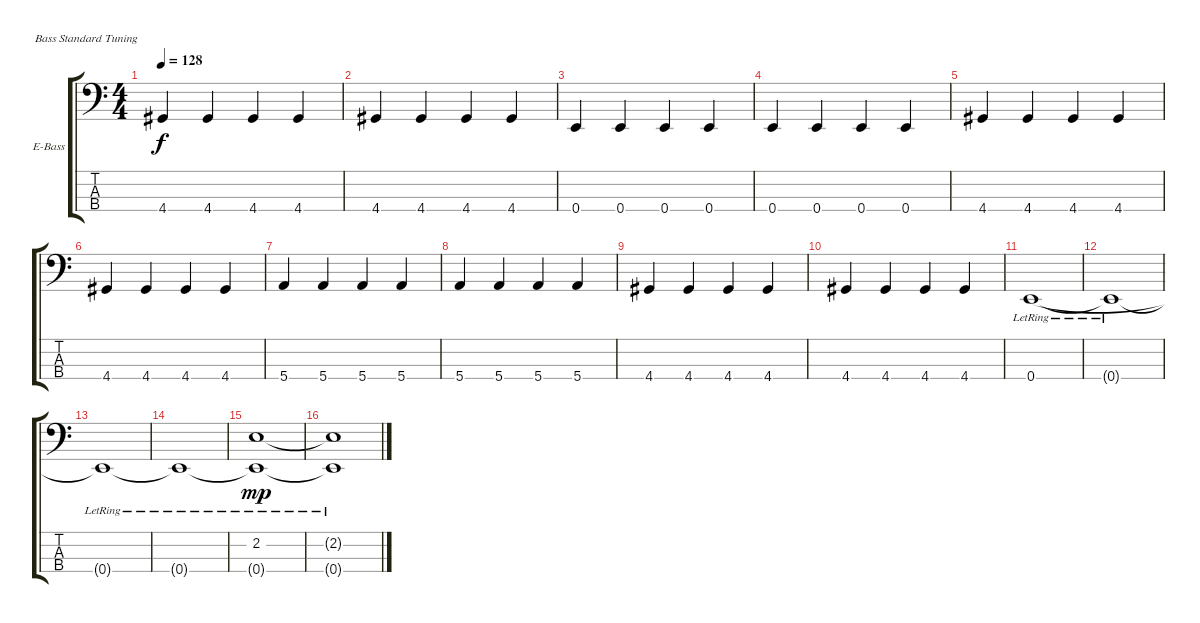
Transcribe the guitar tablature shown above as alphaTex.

\defaultSystemsLayout 4
\bracketExtendMode groupsimilarinstruments
\firstSystemTrackNameOrientation horizontal
\otherSystemsTrackNameOrientation horizontal
\track ("Electric Bass" "E-Bass") {instrument electricbassfinger}
\staff {score tabs}
\tuning (G2 D2 A1 E1)
\ts (4 4)
\tempo 128
\clef f4
\ks c
4.4.4{dy f} 4.4.4 4.4.4 4.4.4 |
4.4.4 4.4.4 4.4.4 4.4.4 |
0.4.4 0.4.4 0.4.4 0.4.4 |
0.4.4 0.4.4 0.4.4 0.4.4 |
4.4.4 4.4.4 4.4.4 4.4.4 |
4.4.4 4.4.4 4.4.4 4.4.4 |
5.4.4 5.4.4 5.4.4 5.4.4 |
5.4.4 5.4.4 5.4.4 5.4.4 |
4.4.4 4.4.4 4.4.4 4.4.4 |
4.4.4 4.4.4 4.4.4 4.4.4 |
0.4{lr}.1{legatoorigin} |
0.4{lr t}.1{legatoorigin} |
0.4{lr t}.1{legatoorigin} |
0.4{lr t}.1{legatoorigin} |
(0.4{lr t} 2.2{lr}).1{dy mp legatoorigin} |
(0.4{lr t} 2.2{lr t}).1{legatoorigin}
